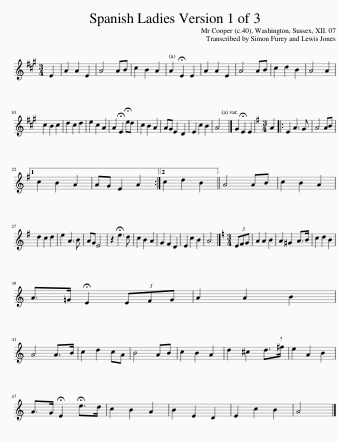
X:1
L:1/8
M:3/4
I:linebreak $
K:A
V:1 treble
V:1
 E2 | A2 A2 E2 | A4 AB | c2 B2 A2 | A2 !fermata!E2 E2 | %5
 A2 A2 E2 | A4 AB | c2 d2 B2 | A4 A2 |$ c2 B2 c2 | %10
 d2 c2 d2 | e2 c2 A2 | A2 !fermata!E2 !fermata!ed | c2 B2 A2 | AG E2 D2 | %15
 E2 c2 B2 | A4 |] G2 !fermata!E2 E2 |[K:G][M:3/4] A2 |: E2 A3 G | %20
 A4 AB |1$ c2 B2 A2 | AG E2 A2 :|2 c2 d2 B2 || A4 AB | %25
 c2 B2 A2 |$ d2 c2 d2 | e2 A3 B | AG E4 | z2 !fermata!e3 d | %30
 c2 B2 A2 | G2 F2 D2 | E2 c2 B2 | A4 |][K:Amin][M:3/4] (3EFG | %35
 A2 A2 B2 | A2 ^G2 A>B | c2 d2 B2 |$ A>=G !fermata!E2 (3EFG | A2 A2 B2 |$ %40
 A4 A>B | c2 d2 cA | B4 AB | c2 B2 A2 | d2 ^c2 d>^f | %45
 e2 A2 B2 |$ A>G !fermata!E2 !fermata!e>d | c2 B2 A2 | B2 E2 D2 | E2 c2 B2 | %50
 A4 |] %51
